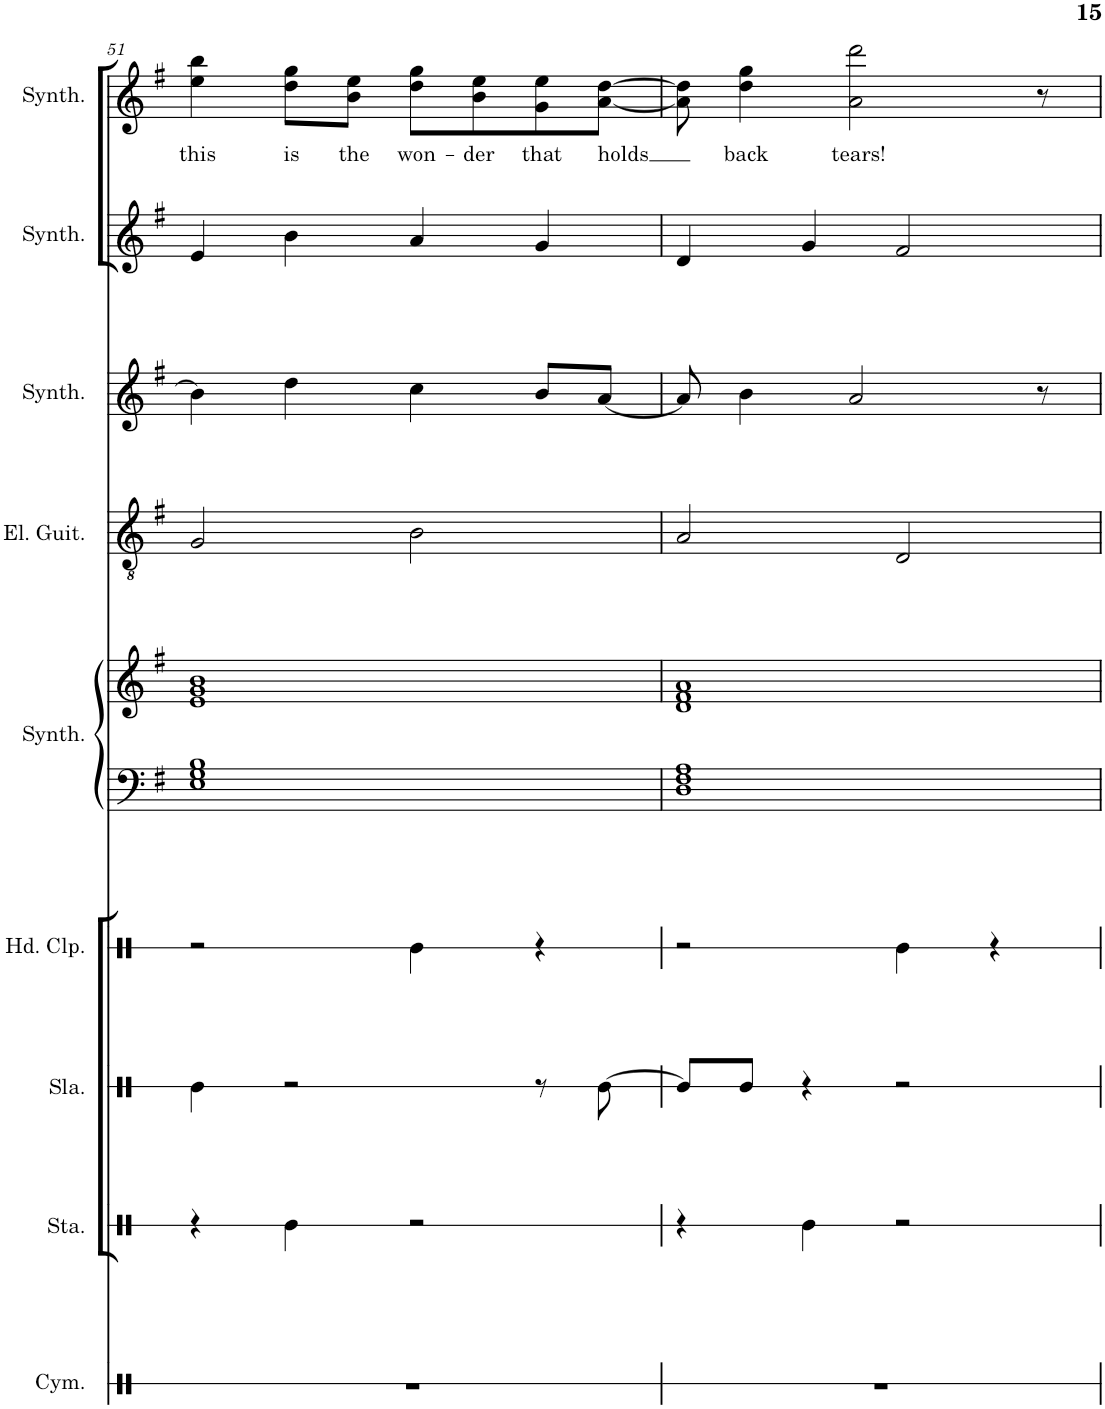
**kern	**kern	**kern	**kern	**kern	**kern	**kern	**kern	**kern	**kern	**text
*part9	*part8	*part7	*part6	*part5	*part5	*part4	*part3	*part2	*part1	*part1
*staff10	*staff9	*staff8	*staff7	*staff6	*staff5	*staff4	*staff3	*staff2	*staff1	*staff1
*I"Cymbal	*I"Stamp	*I"Slap	*I"Hand Clap	*I"Atmosphere Synthesizer	*	*I"Electric Guitar	*I"Pad Synthesizer	*I"Rain Synthesizer	*I"Square Synthesizer	*
*I'Cym.	*I'Sta.	*I'Sla.	*I'Hd. Clp.	*I'Synth.	*	*I'El. Guit.	*I'Synth.	*I'Synth.	*I'Synth.	*
!!LO:PB:g=z
*clefX	*clefX	*clefX	*clefX	*clefF4	*clefG2	*clefGv2	*clefG2	*clefG2	*clefG2	*
*k[]	*k[]	*k[]	*k[]	*k[f#]	*k[f#]	*k[f#]	*k[f#]	*k[f#]	*k[f#]	*
*M4/4	*M4/4	*M4/4	*M4/4	*M4/4	*M4/4	*M4/4	*M4/4	*M4/4	*M4/4	*
=51	=51	=51	=51	=51	=51	=51	=51	=51	=51	=51
!	!	!	!	!	!	!	!	!	!	!LO:LY:b
1r	4r	4Re\	2r	1E 1G 1B	1e 1g 1b	2G/	4b\]	4e/	4ee\ 4bb\	this
!	!	!	!	!	!	!	!	!	!	!LO:LY:b
.	4Re\	2r	.	.	.	.	4dd\	4b\	8dd\ 8gg\L	is
!	!	!	!	!	!	!	!	!	!	!LO:LY:b
.	.	.	.	.	.	.	.	.	8b\ 8ee\J	the
!	!	!	!	!	!	!	!	!	!	!LO:LY:b
.	2r	.	4Re\	.	.	2B\	4cc\	4a/	8dd\ 8gg\L	won-
!	!	!	!	!	!	!	!	!	!	!LO:LY:b
.	.	.	.	.	.	.	.	.	8b\ 8ee\	-der
!	!	!	!	!	!	!	!	!	!	!LO:LY:b
.	.	8r	4r	.	.	.	8b/L	4g/	8g\ 8ee\	that
!	!	!	!	!	!	!	!	!	!	!LO:LY:b
.	.	[8Re\	.	.	.	.	[8a/J	.	[8a\ [8dd\J	holds
=52	=52	=52	=52	=52	=52	=52	=52	=52	=52	=52
1r	4r	8Re/L]	2r	1D 1F# 1A	1d 1f# 1a	2A/	8a/]	4d/	8a\] 8dd\]	.
!	!	!	!	!	!	!	!	!	!	!LO:LY:b
.	.	8Re/J	.	.	.	.	4b\	.	4dd\ 4gg\	back
.	4Re\	4r	.	.	.	.	.	4g/	.	.
!	!	!	!	!	!	!	!	!	!	!LO:LY:b
.	.	.	.	.	.	.	2a/	.	2a\ 2ddd\	tears!
.	2r	2r	4Re\	.	.	2D/	.	2f#/	.	.
.	.	.	4r	.	.	.	.	.	.	.
.	.	.	.	.	.	.	8r	.	8r	.
=	=	=	=	=	=	=	=	=	=	=
*-	*-	*-	*-	*-	*-	*-	*-	*-	*-	*-
